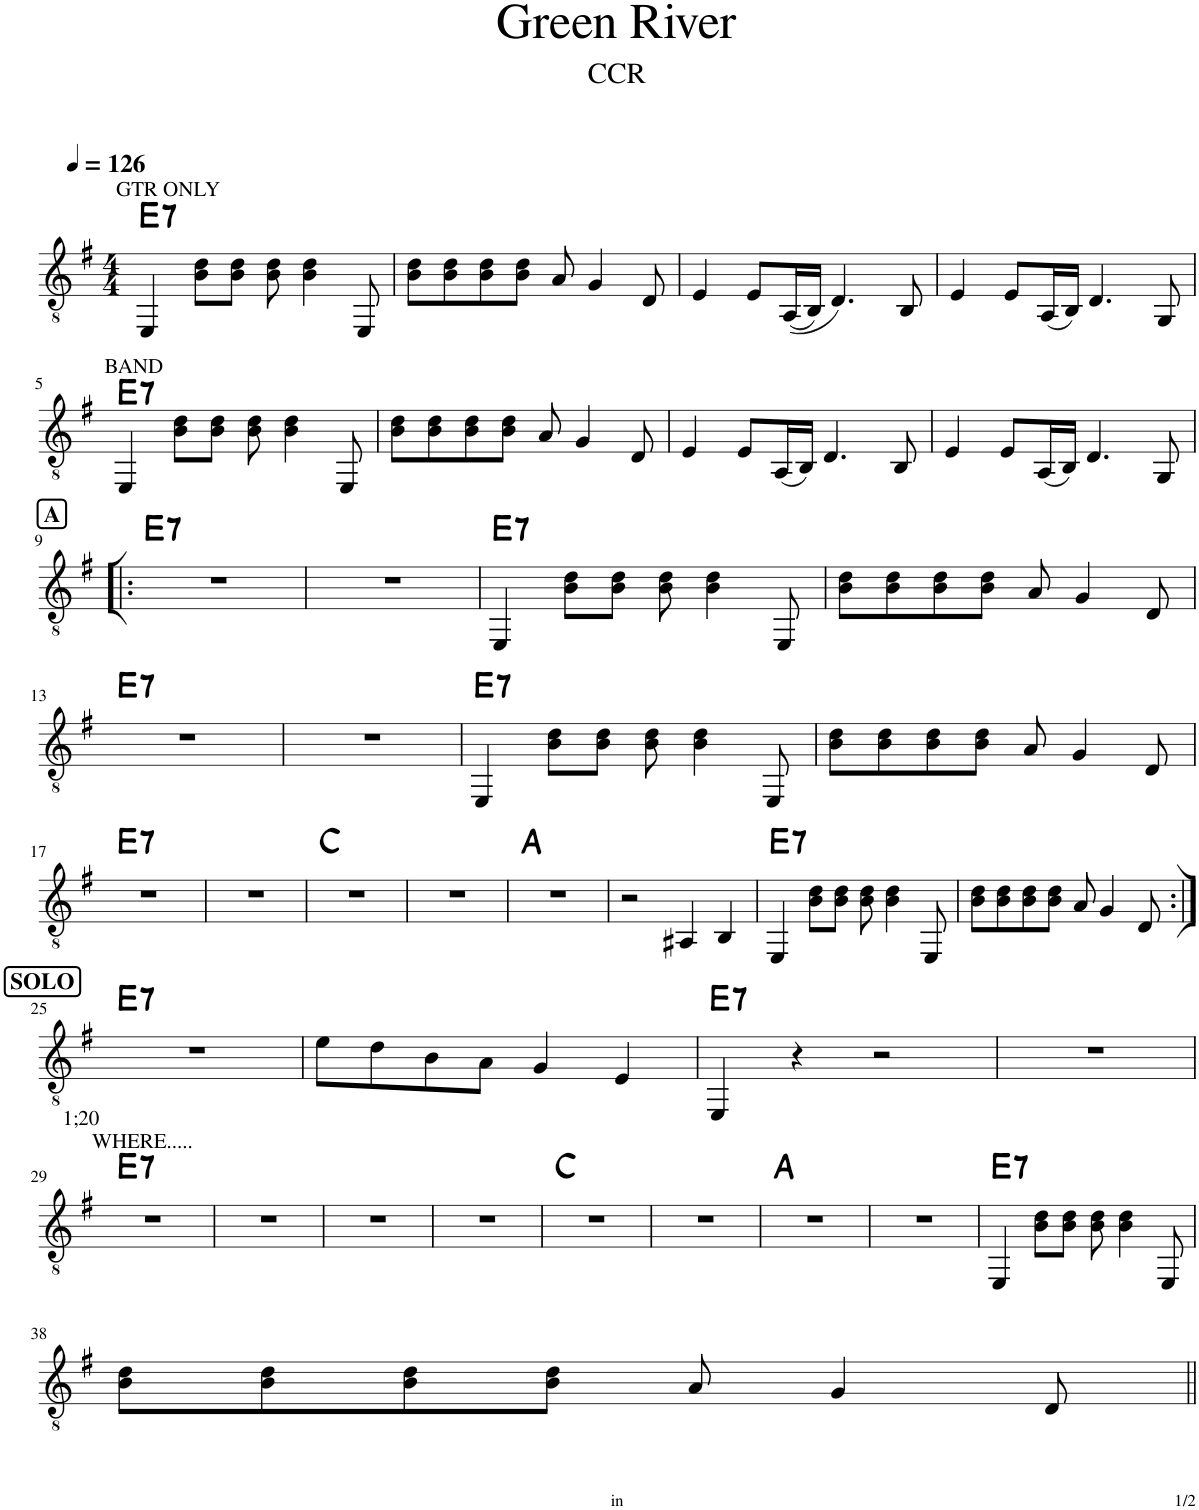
**kern	**harte
*part1	*part1
*staff1	*
*I"Classical Guitar	*
*I'Guit.	*
*clefGv2	*
*k[f#]	*
*M4/4	*
*MM126	*
=1	=1
!LO:TX:a:t=GTR ONLY	!LO:H:kt=7
4EE/	E:7
8B\ 8d\L	.
8B\ 8d\J	.
8B\ 8d\	.
4B\ 4d\	.
8EE/	.
=2	=2
8B\ 8d\L	.
8B\ 8d\	.
8B\ 8d\	.
8B\ 8d\J	.
8A/	.
4G/	.
8D/	.
=3	=3
4E/	.
8E/L	.
((16AA/L	.
16BB/JJ)	.
4.D/)	.
8BB/	.
=4	=4
4E/	.
8E/L	.
(16AA/L	.
16BB/JJ)	.
4.D/	.
8GG/	.
!!LO:LB:g=z
=5	=5
!LO:TX:a:t=BAND	!LO:H:kt=7
4EE/	E:7
8B\ 8d\L	.
8B\ 8d\J	.
8B\ 8d\	.
4B\ 4d\	.
8EE/	.
=6	=6
8B\ 8d\L	.
8B\ 8d\	.
8B\ 8d\	.
8B\ 8d\J	.
8A/	.
4G/	.
8D/	.
=7	=7
4E/	.
8E/L	.
(16AA/L	.
16BB/JJ)	.
4.D/	.
8BB/	.
=8	=8
4E/	.
8E/L	.
(16AA/L	.
16BB/JJ)	.
4.D/	.
8GG/	.
!!LO:LB:g=z
!!LO:REH:place=s1:a:B:cj:fs=11:t=A
=9!|:	=9!|:
!	!LO:H:kt=7
1r	E:7
=10	=10
1r	.
=11	=11
!	!LO:H:kt=7
4EE/	E:7
8B\ 8d\L	.
8B\ 8d\J	.
8B\ 8d\	.
4B\ 4d\	.
8EE/	.
=12	=12
8B\ 8d\L	.
8B\ 8d\	.
8B\ 8d\	.
8B\ 8d\J	.
8A/	.
4G/	.
8D/	.
!!LO:LB:g=z
=13	=13
!	!LO:H:kt=7
1r	E:7
=14	=14
1r	.
=15	=15
!	!LO:H:kt=7
4EE/	E:7
8B\ 8d\L	.
8B\ 8d\J	.
8B\ 8d\	.
4B\ 4d\	.
8EE/	.
=16	=16
8B\ 8d\L	.
8B\ 8d\	.
8B\ 8d\	.
8B\ 8d\J	.
8A/	.
4G/	.
8D/	.
!!LO:LB:g=z
=17	=17
!	!LO:H:kt=7
1r	E:7
=18	=18
1r	.
=19	=19
1r	C:maj
=20	=20
1r	.
=21	=21
1r	A:maj
=22	=22
2r	.
4AA#X/	.
4BB/	.
=23	=23
!	!LO:H:kt=7
4EE/	E:7
8B\ 8d\L	.
8B\ 8d\J	.
8B\ 8d\	.
4B\ 4d\	.
8EE/	.
=24	=24
8B\ 8d\L	.
8B\ 8d\	.
8B\ 8d\	.
8B\ 8d\J	.
8A/	.
4G/	.
8D/	.
!!LO:LB:g=z
!!LO:REH:place=s1:a:B:cj:fs=11:t=SOLO
=25:|!	=25:|!
!LO:TX:b:t=1;20	!
!LO:TX:b:t=WHERE.....	!LO:H:kt=7
1r	E:7
=26	=26
8e\L	.
8d\	.
8B\	.
8A\J	.
4G/	.
4E/	.
=27	=27
!	!LO:H:kt=7
4EE/	E:7
4r	.
2r	.
=28	=28
1r	.
!!LO:LB:g=z
=29	=29
!	!LO:H:kt=7
1r	E:7
=30	=30
1r	.
=31	=31
1r	.
=32	=32
1r	.
=33	=33
1r	C:maj
=34	=34
1r	.
=35	=35
1r	A:maj
=36	=36
1r	.
=37	=37
!	!LO:H:kt=7
4EE/	E:7
8B\ 8d\L	.
8B\ 8d\J	.
8B\ 8d\	.
4B\ 4d\	.
8EE/	.
!!LO:LB:g=z
=38	=38
8B\ 8d\L	.
8B\ 8d\	.
8B\ 8d\	.
8B\ 8d\J	.
8A/	.
4G/	.
8D/	.
=||	=||
*-	*-
